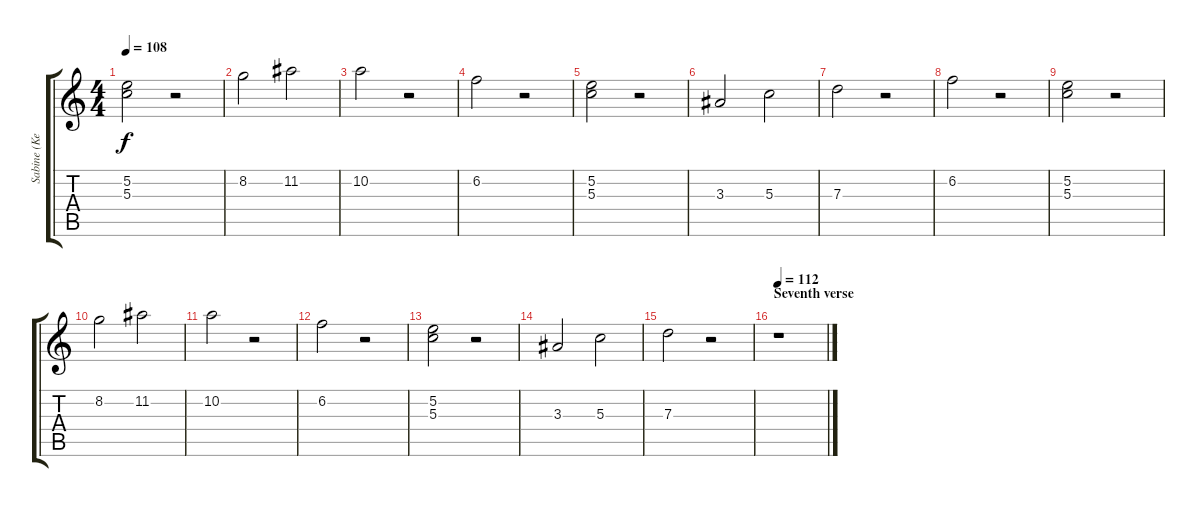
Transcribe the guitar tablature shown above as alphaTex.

\track ("Sabine (KeybHigh)" "Sabine (Ke") {instrument stringensemble1}
\staff {score tabs}
\tuning (E5 B4 G4 D4 A3 E3) {hide}
\ts (4 4)
\tempo 108
\clef g2
\ks c
(5.2 5.3).2{dy f} r.2 |
8.2.2 11.2.2 |
10.2.2 r.2 |
6.2.2 r.2 |
(5.2 5.3).2 r.2 |
3.3.2 5.3.2 |
7.3.2 r.2 |
6.2.2 r.2 |
(5.2 5.3).2 r.2 |
8.2.2 11.2.2 |
10.2.2 r.2 |
6.2.2 r.2 |
(5.2 5.3).2 r.2 |
3.3.2 5.3.2 |
7.3.2 r.2 |
\section ("" "Seventh verse")
\tempo 112
r.1
